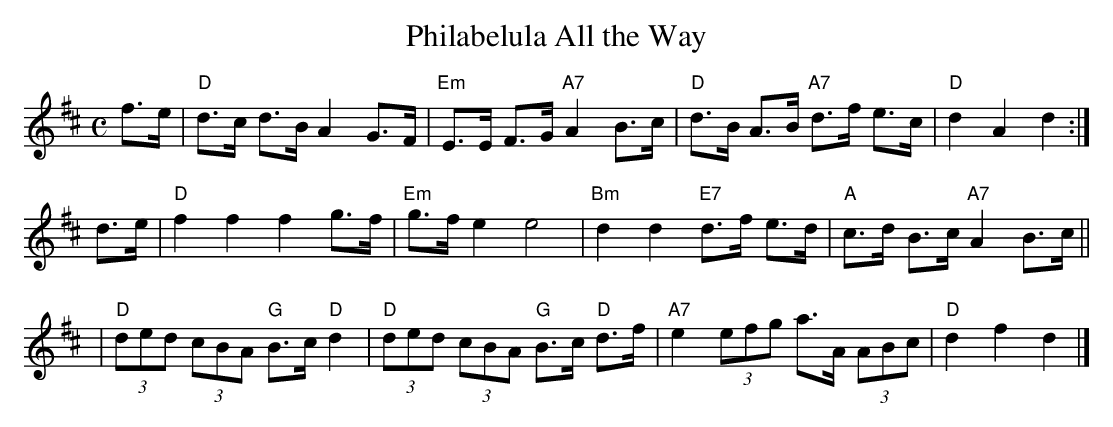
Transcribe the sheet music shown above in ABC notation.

X:1
T: Philabelula All the Way
M: C
L: 1/8
K: D
f>e \
| "D"d>c d>B A2 G>F | "Em"E>E F>G "A7"A2 B>c | "D"d>B A>B "A7"d>f e>c | "D"d2 A2 d2 :|
d>e \
| "D"f2 f2 f2 g>f | "Em"g>f e2 e4 | "Bm"d2 d2 "E7"d>f e>d | "A"c>d B>c "A7"A2 B>c ||
| "D"(3ded (3cBA "G"B>c "D"d2 | "D"(3ded (3cBA "G"B>c "D"d>f | "A7"e2 (3efg a>A (3ABc | "D"d2 f2 d2 |]
